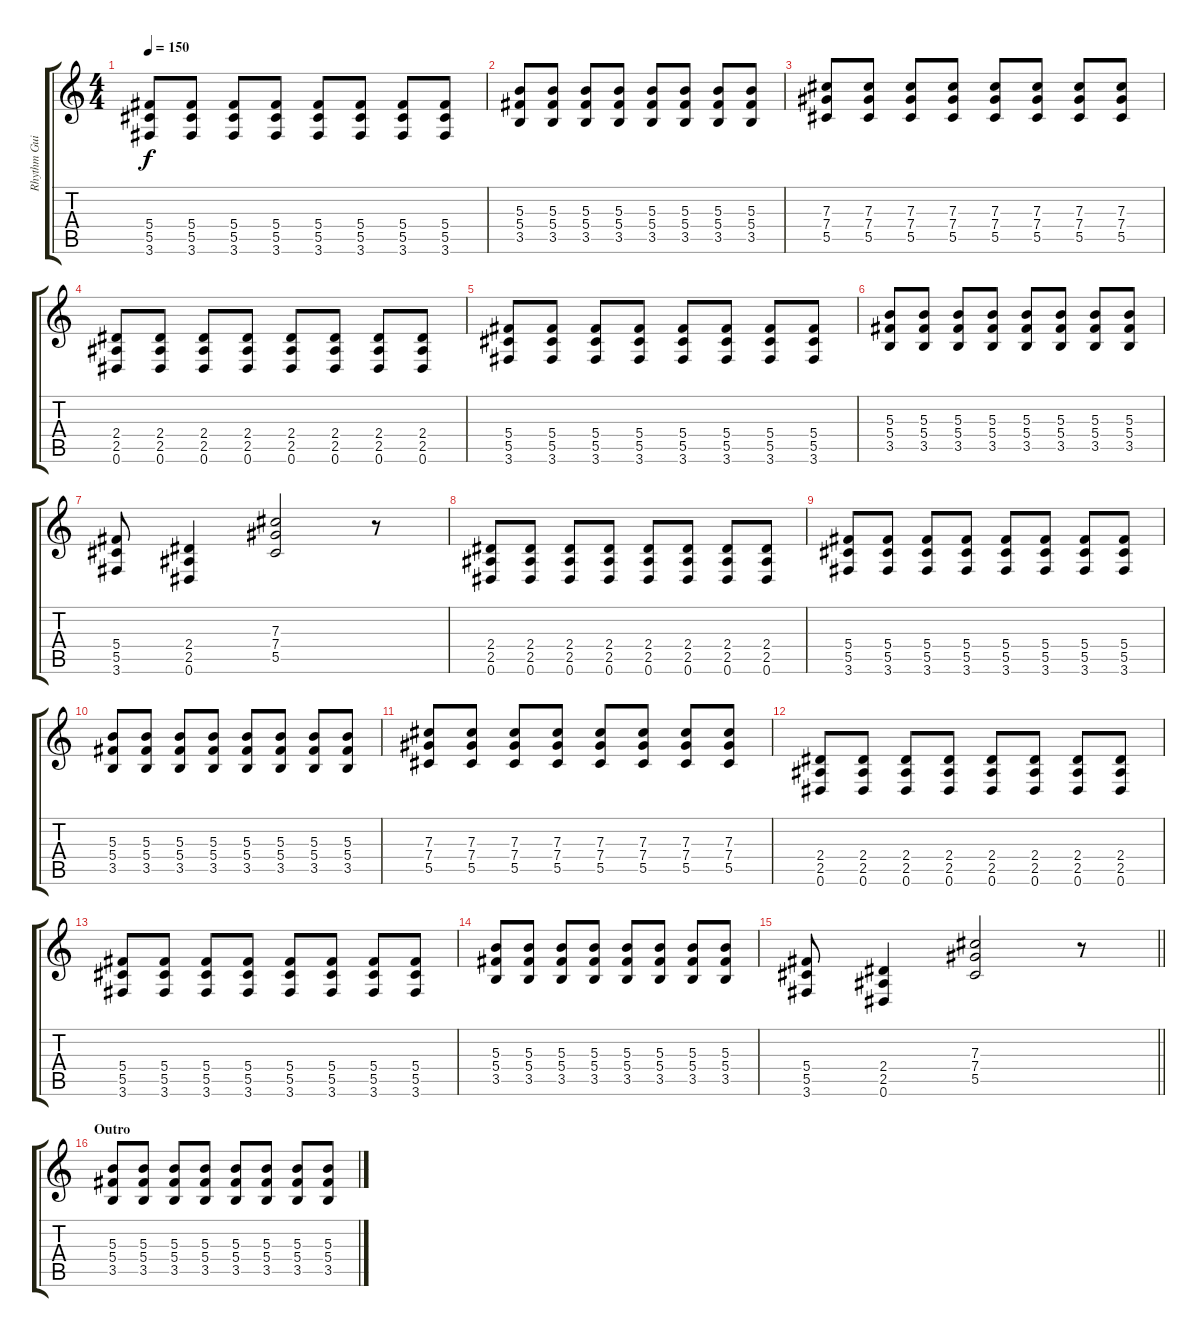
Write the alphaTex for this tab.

\track ("Rhythm Guitar" "Rhythm Gui") {instrument distortionguitar}
\staff {score tabs}
\tuning (Eb4 Bb3 Gb3 Db3 Ab2 Eb2) {hide}
\ts (4 4)
\tempo 150
\clef g2
\ks c
(5.4 5.5 3.6).8{dy f} (5.4 5.5 3.6).8 (5.4 5.5 3.6).8 (5.4 5.5 3.6).8 (5.4 5.5 3.6).8 (5.4 5.5 3.6).8 (5.4 5.5 3.6).8 (5.4 5.5 3.6).8 |
(5.3 5.4 3.5).8 (5.3 5.4 3.5).8 (5.3 5.4 3.5).8 (5.3 5.4 3.5).8 (5.3 5.4 3.5).8 (5.3 5.4 3.5).8 (5.3 5.4 3.5).8 (5.3 5.4 3.5).8 |
(7.3 7.4 5.5).8 (7.3 7.4 5.5).8 (7.3 7.4 5.5).8 (7.3 7.4 5.5).8 (7.3 7.4 5.5).8 (7.3 7.4 5.5).8 (7.3 7.4 5.5).8 (7.3 7.4 5.5).8 |
(2.4 2.5 0.6).8 (2.4 2.5 0.6).8 (2.4 2.5 0.6).8 (2.4 2.5 0.6).8 (2.4 2.5 0.6).8 (2.4 2.5 0.6).8 (2.4 2.5 0.6).8 (2.4 2.5 0.6).8 |
(5.4 5.5 3.6).8 (5.4 5.5 3.6).8 (5.4 5.5 3.6).8 (5.4 5.5 3.6).8 (5.4 5.5 3.6).8 (5.4 5.5 3.6).8 (5.4 5.5 3.6).8 (5.4 5.5 3.6).8 |
(5.3 5.4 3.5).8 (5.3 5.4 3.5).8 (5.3 5.4 3.5).8 (5.3 5.4 3.5).8 (5.3 5.4 3.5).8 (5.3 5.4 3.5).8 (5.3 5.4 3.5).8 (5.3 5.4 3.5).8 |
(5.4 5.5 3.6).8 (2.4 2.5 0.6).4 (7.3 7.4 5.5).2 r.8 |
(2.4 2.5 0.6).8 (2.4 2.5 0.6).8 (2.4 2.5 0.6).8 (2.4 2.5 0.6).8 (2.4 2.5 0.6).8 (2.4 2.5 0.6).8 (2.4 2.5 0.6).8 (2.4 2.5 0.6).8 |
(5.4 5.5 3.6).8 (5.4 5.5 3.6).8 (5.4 5.5 3.6).8 (5.4 5.5 3.6).8 (5.4 5.5 3.6).8 (5.4 5.5 3.6).8 (5.4 5.5 3.6).8 (5.4 5.5 3.6).8 |
(5.3 5.4 3.5).8 (5.3 5.4 3.5).8 (5.3 5.4 3.5).8 (5.3 5.4 3.5).8 (5.3 5.4 3.5).8 (5.3 5.4 3.5).8 (5.3 5.4 3.5).8 (5.3 5.4 3.5).8 |
(7.3 7.4 5.5).8 (7.3 7.4 5.5).8 (7.3 7.4 5.5).8 (7.3 7.4 5.5).8 (7.3 7.4 5.5).8 (7.3 7.4 5.5).8 (7.3 7.4 5.5).8 (7.3 7.4 5.5).8 |
(2.4 2.5 0.6).8 (2.4 2.5 0.6).8 (2.4 2.5 0.6).8 (2.4 2.5 0.6).8 (2.4 2.5 0.6).8 (2.4 2.5 0.6).8 (2.4 2.5 0.6).8 (2.4 2.5 0.6).8 |
(5.4 5.5 3.6).8 (5.4 5.5 3.6).8 (5.4 5.5 3.6).8 (5.4 5.5 3.6).8 (5.4 5.5 3.6).8 (5.4 5.5 3.6).8 (5.4 5.5 3.6).8 (5.4 5.5 3.6).8 |
(5.3 5.4 3.5).8 (5.3 5.4 3.5).8 (5.3 5.4 3.5).8 (5.3 5.4 3.5).8 (5.3 5.4 3.5).8 (5.3 5.4 3.5).8 (5.3 5.4 3.5).8 (5.3 5.4 3.5).8 |
\barLineRight lightlight
(5.4 5.5 3.6).8 (2.4 2.5 0.6).4 (7.3 7.4 5.5).2 r.8 |
\section ("" "Outro")
(5.3 5.4 3.5).8 (5.3 5.4 3.5).8 (5.3 5.4 3.5).8 (5.3 5.4 3.5).8 (5.3 5.4 3.5).8 (5.3 5.4 3.5).8 (5.3 5.4 3.5).8 (5.3 5.4 3.5).8
